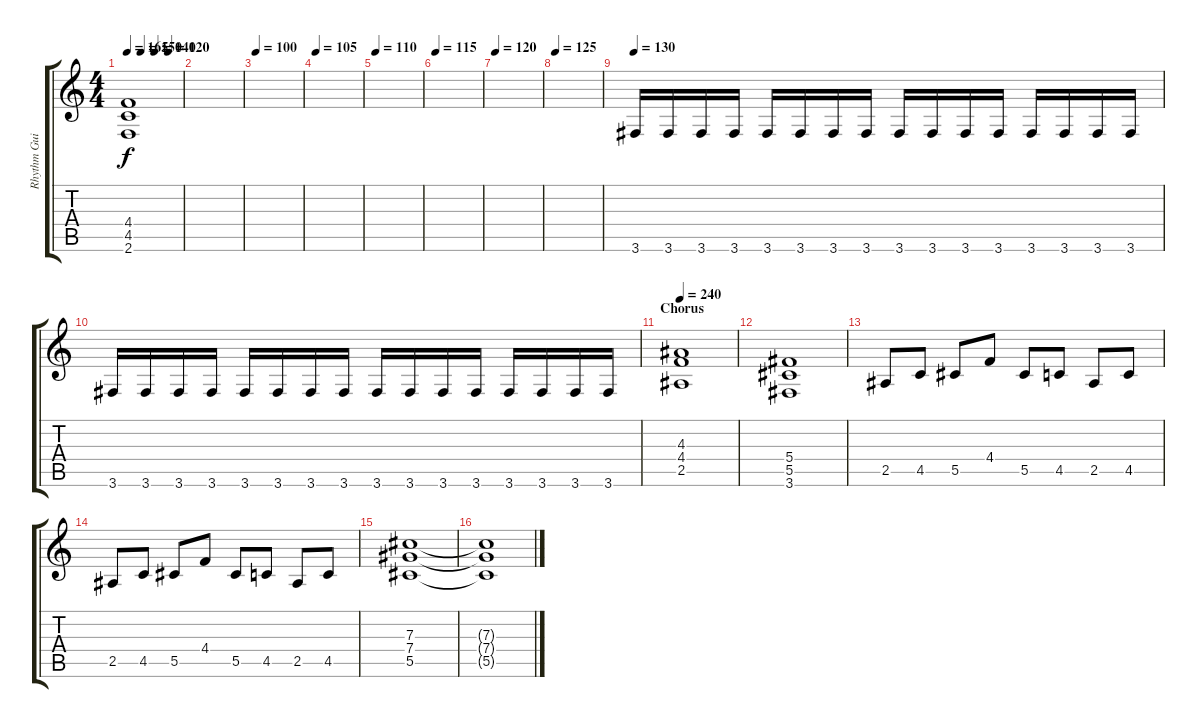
\track ("Rhythm Guitar" "Rhythm Gui") {instrument distortionguitar}
\staff {score tabs}
\tuning (Eb4 Bb3 Gb3 Db3 Ab2 Eb2) {hide}
\ts (4 4)
\tempo 165
\tempo (150 0.25)
\tempo (140 0.5)
\tempo (120 0.75)
\clef g2
\ks c
(4.4 4.5 2.6).1{dy f} |
|
\tempo 100
|
\tempo 105
|
\tempo 110
|
\tempo 115
|
\tempo 120
|
\tempo 125
|
\tempo 130
3.6.16 3.6.16 3.6.16 3.6.16 3.6.16 3.6.16 3.6.16 3.6.16 3.6.16 3.6.16 3.6.16 3.6.16 3.6.16 3.6.16 3.6.16 3.6.16 |
3.6.16 3.6.16 3.6.16 3.6.16 3.6.16 3.6.16 3.6.16 3.6.16 3.6.16 3.6.16 3.6.16 3.6.16 3.6.16 3.6.16 3.6.16 3.6.16 |
\section ("" "Chorus")
\tempo 240
(4.3 4.4 2.5).1 |
(5.4 5.5 3.6).1 |
2.5.8 4.5.8 5.5.8 4.4.8 5.5.8 4.5.8 2.5.8 4.5.8 |
2.5.8 4.5.8 5.5.8 4.4.8 5.5.8 4.5.8 2.5.8 4.5.8 |
(7.3 7.4 5.5).1 |
(7.3{t} 7.4{t} 5.5{t}).1
